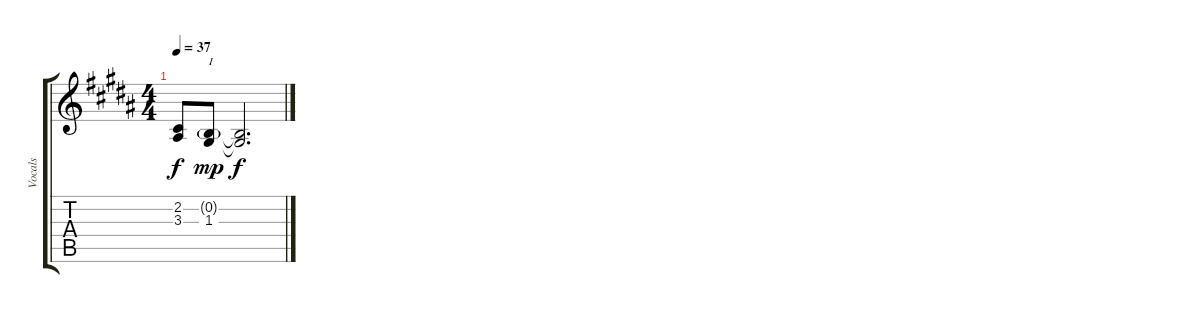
\track ("Vocals" "Vocals") {instrument bassoon}
\staff {score tabs}
\tuning (E4 B3 G3 D3 A2 E2) {hide}
\ts (4 4)
\tempo 37
\clef g2
\ks g#minor
(2.2{t} 3.3{t}).8{dy f} (0.2{g} 1.3).8{txt "I" dy mp} (0.2{t} 1.3{t}).2{d dy f}
